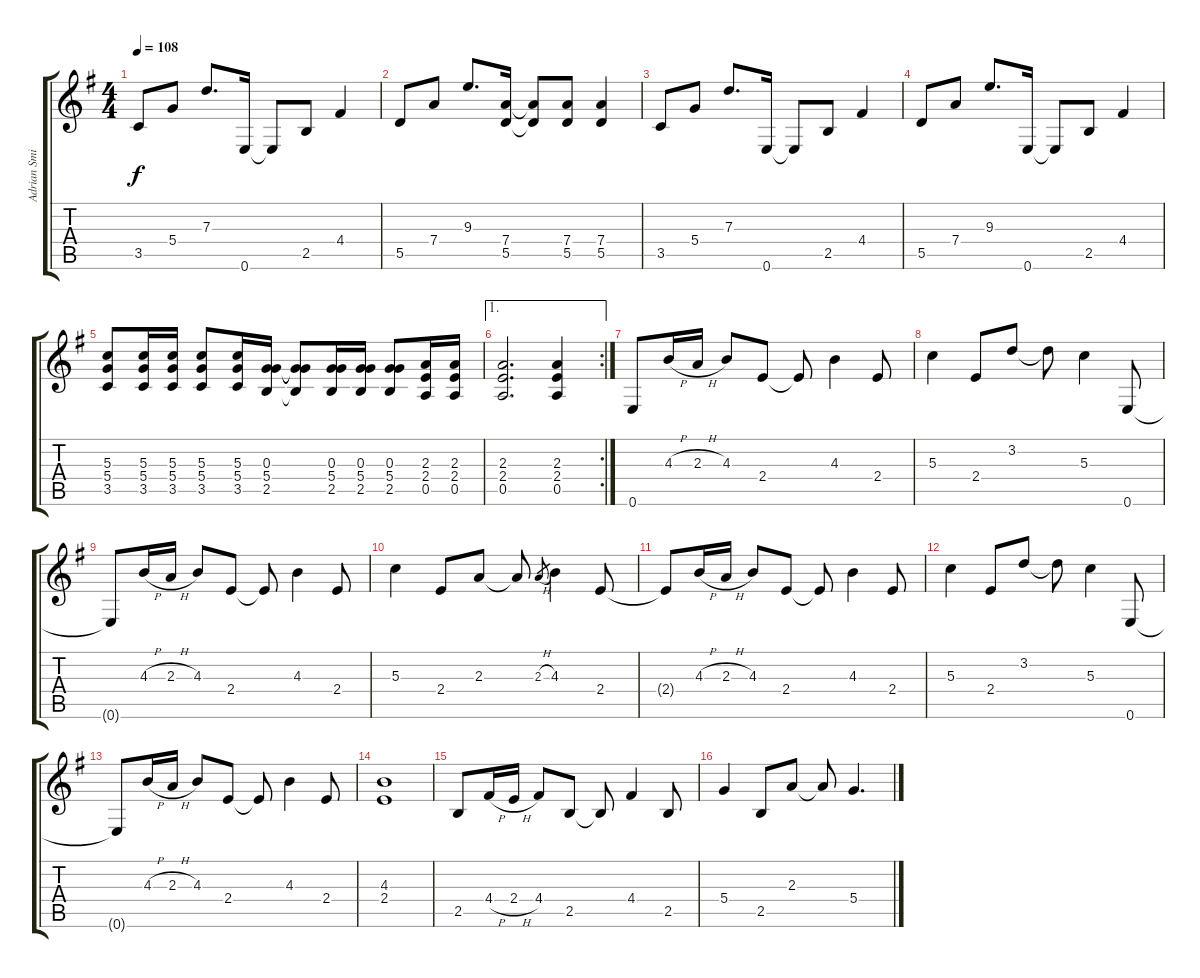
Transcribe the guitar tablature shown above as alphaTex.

\track ("Adrian Smith" "Adrian Smi") {instrument distortionguitar}
\staff {score tabs}
\tuning (E4 B3 G3 D3 A2 E2) {hide}
\ts (4 4)
\tempo 108
\clef g2
\ks g
3.5.8{dy f} 5.4.8 7.3.8{d} 0.6.16 0.6{t}.8 2.5.8 4.4.4 |
5.5.8 7.4.8 9.3.8{d} (7.4 5.5).16 (7.4{t} 5.5{t}).8 (7.4 5.5).8 (7.4 5.5).4 |
3.5.8 5.4.8 7.3.8{d} 0.6.16 0.6{t}.8 2.5.8 4.4.4 |
5.5.8 7.4.8 9.3.8{d} 0.6.16 0.6{t}.8 2.5.8 4.4.4 |
(5.3 5.4 3.5).8 (5.3 5.4 3.5).16 (5.3 5.4 3.5).16 (5.3 5.4 3.5).8 (5.3 5.4 3.5).16 (0.3 5.4 2.5).16 (0.3{t} 5.4{t} 2.5{t}).8 (0.3 5.4 2.5).16 (0.3 5.4 2.5).16 (0.3 5.4 2.5).8 (2.3 2.4 0.5).16 (2.3 2.4 0.5).16 |
\ae 1
\rc 2
(2.3 2.4 0.5).2{d} (2.3 2.4 0.5).4 |
0.6.8 4.3{h}.16 2.3{h}.16 4.3.8 2.4.8 2.4{t}.8 4.3.4 2.4.8 |
5.3.4 2.4.8 3.2.8 3.2{t}.8 5.3.4 0.6.8 |
0.6{t}.8 4.3{h}.16 2.3{h}.16 4.3.8 2.4.8 2.4{t}.8 4.3.4 2.4.8 |
5.3.4 2.4.8 2.3.8 2.3{t}.8 2.3{h}.8{gr} 4.3.4 2.4.8 |
2.4{t}.8 4.3{h}.16 2.3{h}.16 4.3.8 2.4.8 2.4{t}.8 4.3.4 2.4.8 |
5.3.4 2.4.8 3.2.8 3.2{t}.8 5.3.4 0.6.8 |
0.6{t}.8 4.3{h}.16 2.3{h}.16 4.3.8 2.4.8 2.4{t}.8 4.3.4 2.4.8 |
(4.3 2.4).1 |
2.5.8 4.4{h}.16 2.4{h}.16 4.4.8 2.5.8 2.5{t}.8 4.4.4 2.5.8 |
5.4.4 2.5.8 2.3.8 2.3{t}.8 5.4.4{d}
